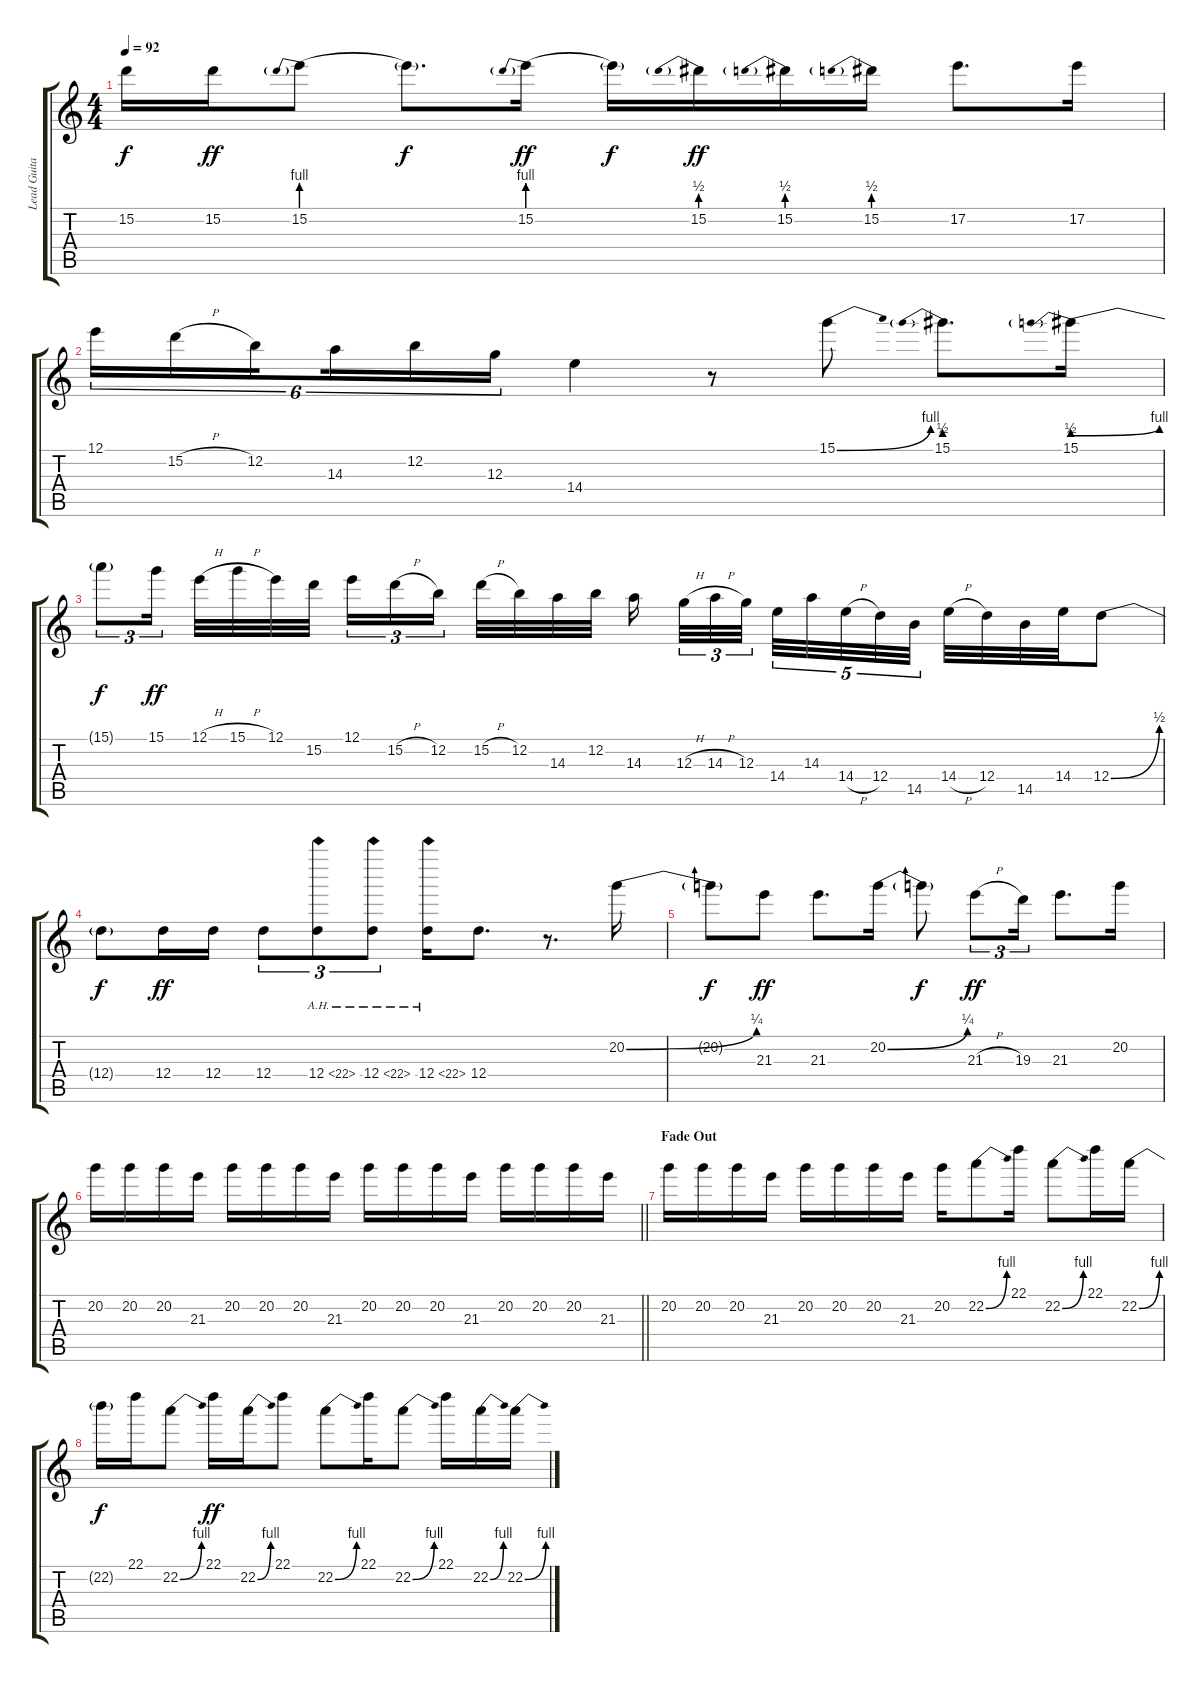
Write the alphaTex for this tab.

\track ("Lead Guitar" "Lead Guita") {instrument distortionguitar}
\staff {score tabs}
\tuning (E4 B3 G3 D3 A2 E2) {hide}
\ts (4 4)
\tempo 92
\clef g2
\ks c
15.2{t}.16{dy f} 15.2.16{dy ff} 15.2{be (prebend 0 4 60 4)}.8 15.2{t}.8{d dy f} 15.2{be (prebend 0 4 60 4)}.16{dy ff} 15.2{t}.16{dy f} 15.2{be (prebend 0 2 60 2)}.16{dy ff} 15.2{be (prebend 0 2 60 2)}.16 15.2{be (prebend 0 2 60 2)}.16 17.2.8{d} 17.2.16 |
12.1.16{tu (6 4)} 15.2{h}.16{tu (6 4)} 12.2.16{tu (6 4) beam splitsecondary} 14.3.16{tu (6 4)} 12.2.16{tu (6 4)} 12.3.16{tu (6 4)} 14.4.4 r.8 15.1{be (bend 0 0 60 4)}.8 15.1{be (prebend 0 2 60 2)}.8{d} 15.1{be (prebendbend 0 2 60 4)}.16 |
15.1{t}.8{tu (3 2) dy f} 15.1.16{tu (3 2) dy ff beam splitsecondary} 12.1{h}.32 15.1{h}.32 12.1.32 15.2.32 12.1.16{tu (3 2)} 15.2{h}.16{tu (3 2)} 12.2.16{tu (3 2) beam splitsecondary} 15.2{h}.32 12.2.32 14.3.32 12.2.32 14.3.16{beam splitsecondary} 12.3{h}.32{tu (3 2)} 14.3{h}.32{tu (3 2)} 12.3.32{tu (3 2) beam splitsecondary} 14.4.32{tu (5 4)} 14.3.32{tu (5 4)} 14.4{h}.32{tu (5 4)} 12.4.32{tu (5 4)} 14.5.32{tu (5 4)} 14.4{h}.32 12.4.32 14.5.32 14.4.32 12.4{be (bend 0 0 60 2)}.8 |
12.4{t}.8{dy f} 12.4.16{dy ff} 12.4.16 12.4.8{tu (3 2)} 12.4{ah 10}.8{tu (3 2)} 12.4{ah 10}.8{tu (3 2)} 12.4{ah 10}.16 12.4.8{d} r.8{d} 20.2{be (bend 0 0 60 1)}.16 |
20.2{t}.8{dy f} 21.3.8{dy ff} 21.3.8{d} 20.2{be (bend 0 0 60 1)}.16 20.2{t}.8{dy f} 21.3{h}.8{tu (3 2) dy ff} 19.3.16{tu (3 2)} 21.3.8{d} 20.2.16 |
\barLineRight lightlight
20.2.16 20.2.16 20.2.16 21.3.16 20.2.16 20.2.16 20.2.16 21.3.16 20.2.16 20.2.16 20.2.16 21.3.16 20.2.16 20.2.16 20.2.16 21.3.16 |
\section ("" "Fade Out")
20.2.16{volume 8} 20.2.16 20.2.16 21.3.16 20.2.16 20.2.16 20.2.16 21.3.16 20.2.16 22.2{be (bend 0 0 60 4)}.8 22.1.16 22.2{be (bend 0 0 60 4)}.8 22.1.16 22.2{be (bend 0 0 60 4)}.16 |
22.2{t}.16{dy f} 22.1.16 22.2{be (bend 0 0 60 4)}.8 22.1.16{dy ff} 22.2{be (bend 0 0 60 4)}.16 22.1.8 22.2{be (bend 0 0 60 4)}.8 22.1.16 22.2{be (bend 0 0 60 4)}.8 22.1.16 22.2{be (bend 0 0 60 4)}.16 22.2{be (bend 0 0 60 4)}.16
